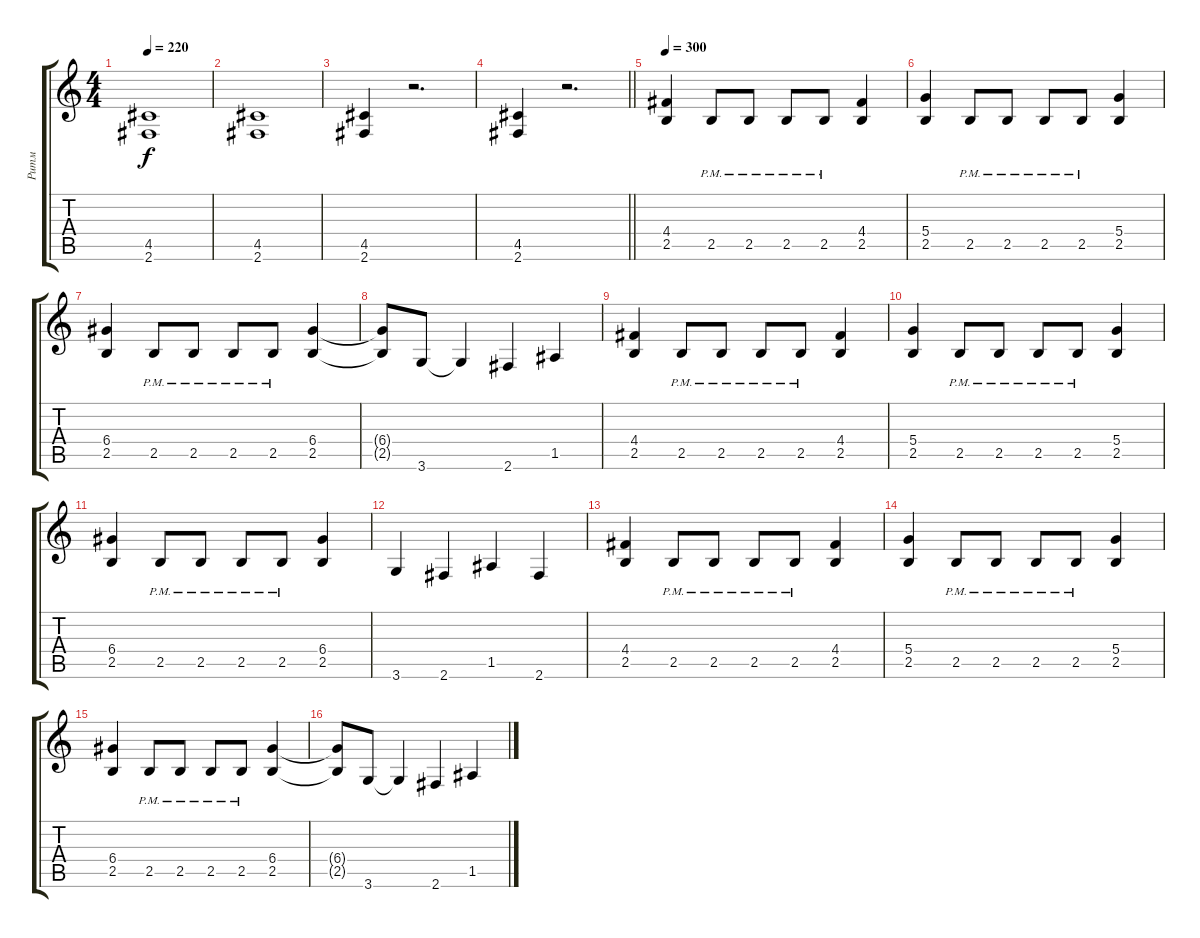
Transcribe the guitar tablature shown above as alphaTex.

\track ("Ритм" "Ритм") {instrument distortionguitar}
\staff {score tabs}
\tuning (E4 B3 G3 D3 A2 E2) {hide}
\ts (4 4)
\tempo 220
\clef g2
\ks c
(4.5 2.6).1{dy f} |
(4.5 2.6).1 |
(4.5 2.6).4 r.2{d} |
\barLineRight lightlight
(4.5 2.6).4 r.2{d} |
\tempo 300
(4.4 2.5).4 2.5{pm}.8 2.5{pm}.8 2.5{pm}.8 2.5{pm}.8 (4.4 2.5).4 |
(5.4 2.5).4 2.5{pm}.8 2.5{pm}.8 2.5{pm}.8 2.5{pm}.8 (5.4 2.5).4 |
(6.4 2.5).4 2.5{pm}.8 2.5{pm}.8 2.5{pm}.8 2.5{pm}.8 (6.4 2.5).4 |
(6.4{t} 2.5{t}).8 3.6.8 3.6{t}.4 2.6.4 1.5.4 |
(4.4 2.5).4 2.5{pm}.8 2.5{pm}.8 2.5{pm}.8 2.5{pm}.8 (4.4 2.5).4 |
(5.4 2.5).4 2.5{pm}.8 2.5{pm}.8 2.5{pm}.8 2.5{pm}.8 (5.4 2.5).4 |
(6.4 2.5).4 2.5{pm}.8 2.5{pm}.8 2.5{pm}.8 2.5{pm}.8 (6.4 2.5).4 |
3.6.4 2.6.4 1.5.4 2.6.4 |
(4.4 2.5).4 2.5{pm}.8 2.5{pm}.8 2.5{pm}.8 2.5{pm}.8 (4.4 2.5).4 |
(5.4 2.5).4 2.5{pm}.8 2.5{pm}.8 2.5{pm}.8 2.5{pm}.8 (5.4 2.5).4 |
(6.4 2.5).4 2.5{pm}.8 2.5{pm}.8 2.5{pm}.8 2.5{pm}.8 (6.4 2.5).4 |
(6.4{t} 2.5{t}).8 3.6.8 3.6{t}.4 2.6.4 1.5.4
